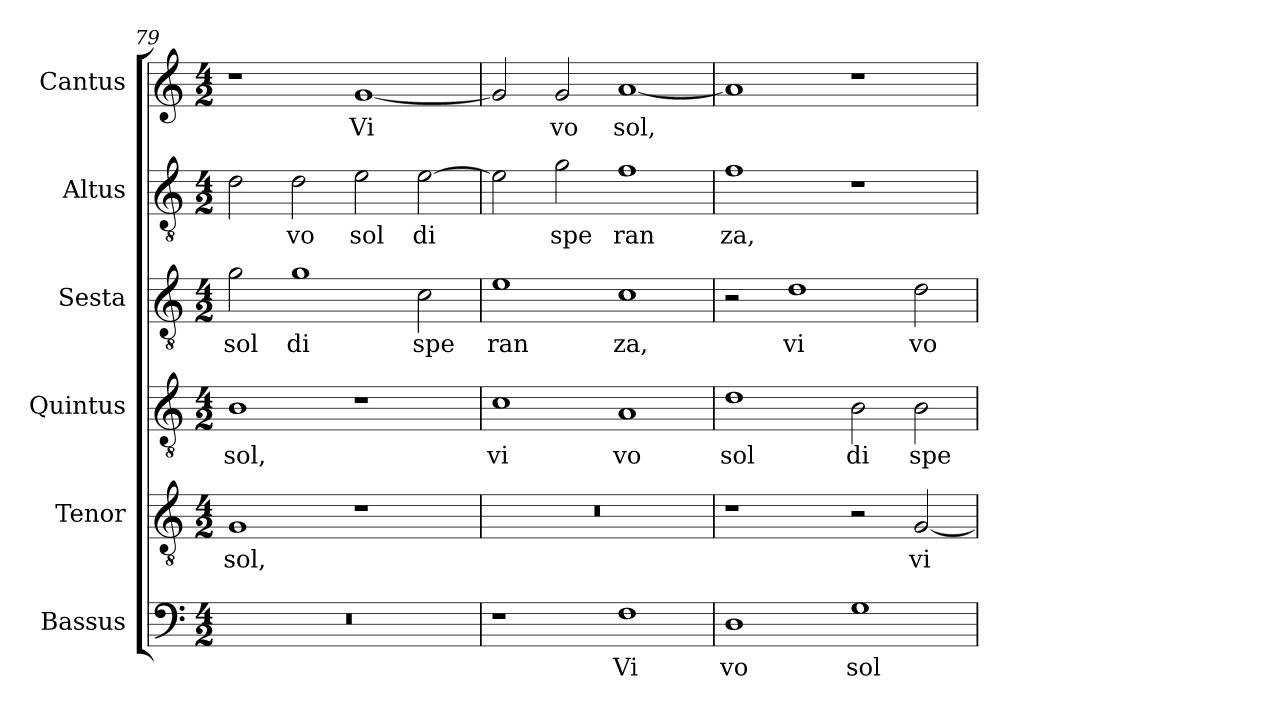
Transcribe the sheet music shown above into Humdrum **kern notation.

**kern	**text	**kern	**text	**kern	**text	**kern	**text	**kern	**text	**kern	**text
*part6	*part6	*part5	*part5	*part4	*part4	*part3	*part3	*part2	*part2	*part1	*part1
*staff6	*staff6	*staff5	*staff5	*staff4	*staff4	*staff3	*staff3	*staff2	*staff2	*staff1	*staff1
*I"Bassus	*	*I"Tenor	*	*I"Quintus	*	*I"Sesta	*	*I"Altus	*	*I"Cantus	*
*I'Bassus	*	*I'Tenor	*	*I'Quintus	*	*I'Sesta	*	*I'Altus	*	*I'Cantus	*
*clefF4	*	*clefGv2	*	*clefGv2	*	*clefGv2	*	*clefGv2	*	*clefG2	*
*	*	*	*	*k[]	*	*k[]	*	*	*	*	*
*	*	*	*	*C:	*	*C:	*	*	*	*	*
*M4/2	*	*M4/2	*	*M4/2	*	*M4/2	*	*M4/2	*	*M4/2	*
=79	=79	=79	=79	=79	=79	=79	=79	=79	=79	=79	=79
!	!	!	!LO:LY:b:cj	!	!LO:LY:b:cj	!	!LO:LY:b:cj	!	!	!	!
0r	.	1G	sol,	1B	sol,	2g\	sol	2d\	.	1r	.
!	!	!	!	!	!	!	!LO:LY:b:cj	!	!LO:LY:b:cj	!	!
.	.	.	.	.	.	1g	di	2d\	vo	.	.
!	!	!	!	!	!	!	!	!	!LO:LY:b:cj	!	!LO:LY:b:cj
.	.	1r	.	1r	.	.	.	2e\	sol	[<1g	-Vi
!	!	!	!	!	!	!	!LO:LY:b:cj	!	!LO:LY:b:cj	!	!
.	.	.	.	.	.	2c\	spe	[>2e\	di	.	.
=80	=80	=80	=80	=80	=80	=80	=80	=80	=80	=80	=80
!	!	!	!	!	!LO:LY:b:cj	!	!LO:LY:b:cj	!	!	!	!
1r	.	0r	.	1c	vi	1e	ran	2e\]	.	2g/]	.
!	!	!	!	!	!	!	!	!	!LO:LY:b:cj	!	!LO:LY:b:cj
.	.	.	.	.	.	.	.	2g\	spe	2g/	vo
!	!LO:LY:b:cj	!	!	!	!LO:LY:b:cj	!	!LO:LY:b:cj	!	!LO:LY:b:cj	!	!LO:LY:b:cj
1F	Vi	.	.	1A	vo	1c	za,	1f	ran	[<1a	sol,
=81	=81	=81	=81	=81	=81	=81	=81	=81	=81	=81	=81
!	!LO:LY:b:cj	!	!	!	!LO:LY:b:cj	!	!	!	!LO:LY:b:cj	!	!
1D	vo	1r	.	1d	sol	2r	.	1f	za,	1a]	.
!	!	!	!	!	!	!	!LO:LY:b:cj	!	!	!	!
.	.	.	.	.	.	1d	vi	.	.	.	.
!	!LO:LY:b:cj	!	!	!	!LO:LY:b:cj	!	!	!	!	!	!
1G	sol	2r	.	2B\	di	.	.	1r	.	1r	.
!	!	!	!LO:LY:b:cj	!	!LO:LY:b:cj	!	!LO:LY:b:cj	!	!	!	!
.	.	[<2G/	vi	2B\	spe	2d\	vo	.	.	.	.
=	=	=	=	=	=	=	=	=	=	=	=
*-	*-	*-	*-	*-	*-	*-	*-	*-	*-	*-	*-
